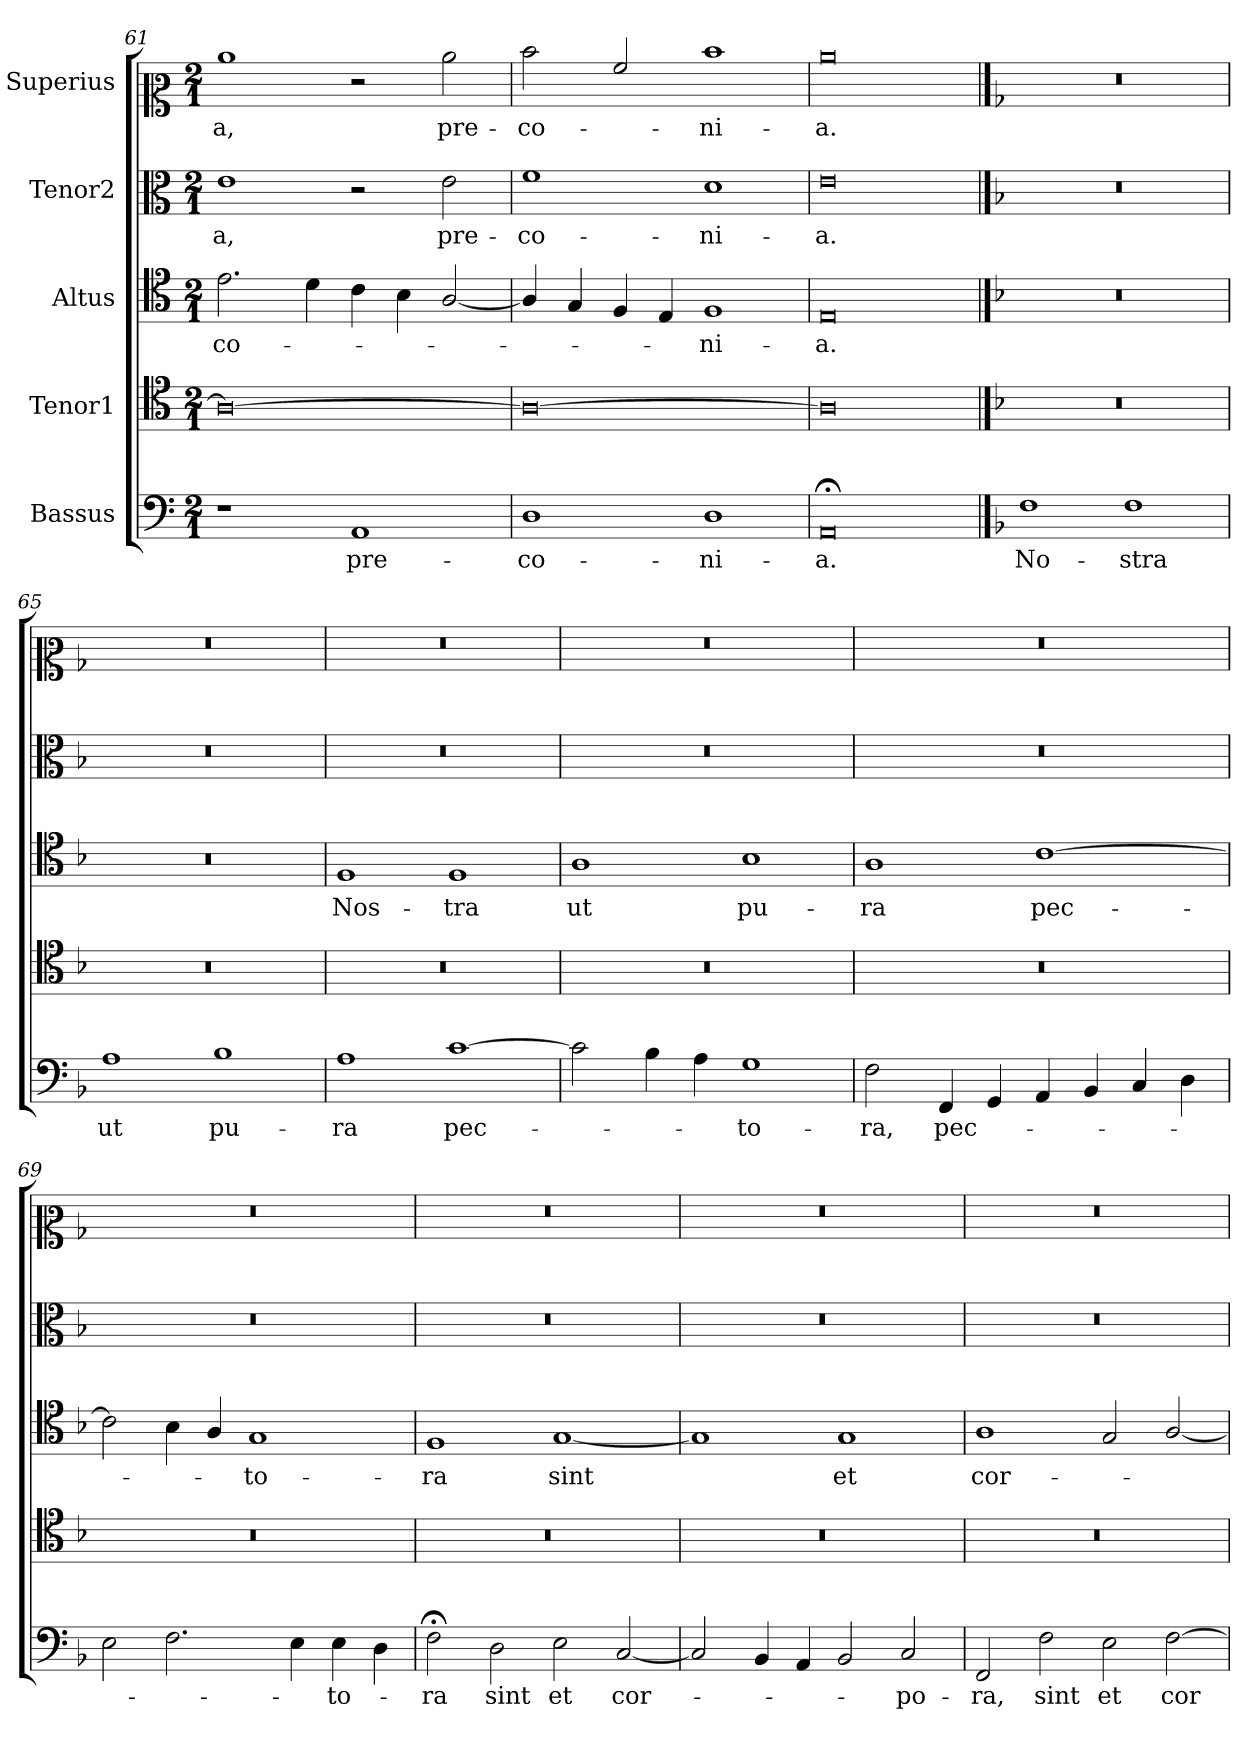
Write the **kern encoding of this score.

**kern	**text	**kern	**kern	**text	**kern	**text	**kern	**text
*part5	*part5	*part4	*part3	*part3	*part2	*part2	*part1	*part1
*staff5	*staff5	*staff4	*staff3	*staff3	*staff2	*staff2	*staff1	*staff1
*I"Bassus	*	*I"Tenor1	*I"Altus	*	*I"Tenor2	*	*I"Superius	*
*clefF4	*	*clefC4	*clefC4	*	*clefC3	*	*clefC2	*
*k[]	*	*k[]	*k[]	*	*k[]	*	*k[]	*
*M2/1	*	*M2/1	*M2/1	*	*M2/1	*	*M2/1	*
=61	=61	=61	=61	=61	=61	=61	=61	=61
1r	.	0A_	2.e\	-co-	1e	-a,	1cc	-a,
.	.	.	4d\	.	.	.	.	.
1AA	pre-	.	4c\	.	2r	.	2r	.
.	.	.	4B\	.	.	.	.	.
.	.	.	[2A/	.	2e\	pre-	2cc\	pre-
=62	=62	=62	=62	=62	=62	=62	=62	=62
1D	-co-	0A_	4A/]	.	1f	-co-	2dd\	-co-
.	.	.	4G/	.	.	.	.	.
.	.	.	4F/	.	.	.	2a/	.
.	.	.	4E/	.	.	.	.	.
1D	-ni-	.	1F	-ni-	1d	-ni-	1dd	-ni-
!!LO:LB:g=z
=63	=63	=63	=63	=63	=63	=63	=63	=63
0AA;<	-a.	0A]	0E	-a.	0e	-a.	0cc	-a.
==64	==64	==64	==64	==64	==64	==64	==64	==64
*k[b-]	*	*k[b-]	*k[b-]	*	*k[b-]	*	*k[b-]	*
!	!	!LO:N:vis=1	!LO:N:vis=1	!	!LO:N:vis=1	!	!LO:N:vis=1	!
1F	No-	0r	0r	.	0r	.	0r	.
1F	-stra	.	.	.	.	.	.	.
=65	=65	=65	=65	=65	=65	=65	=65	=65
!	!	!LO:N:vis=1	!LO:N:vis=1	!	!LO:N:vis=1	!	!LO:N:vis=1	!
1A	ut	0r	0r	.	0r	.	0r	.
1B-	pu-	.	.	.	.	.	.	.
=66	=66	=66	=66	=66	=66	=66	=66	=66
!	!	!LO:N:vis=1	!	!	!LO:N:vis=1	!	!LO:N:vis=1	!
1A	-ra	0r	1F	Nos-	0r	.	0r	.
[1c	pec-	.	1F	-tra	.	.	.	.
=67	=67	=67	=67	=67	=67	=67	=67	=67
!	!	!LO:N:vis=1	!	!	!LO:N:vis=1	!	!LO:N:vis=1	!
2c\]	.	0r	1A	ut	0r	.	0r	.
4B-\	.	.	.	.	.	.	.	.
4A\	.	.	.	.	.	.	.	.
1G	-to-	.	1B-	pu-	.	.	.	.
=68	=68	=68	=68	=68	=68	=68	=68	=68
!	!	!LO:N:vis=1	!	!	!LO:N:vis=1	!	!LO:N:vis=1	!
2F\	-ra,	0r	1A	-ra	0r	.	0r	.
4FF/	pec-	.	.	.	.	.	.	.
4GG/	.	.	.	.	.	.	.	.
4AA/	.	.	[1c	pec-	.	.	.	.
4BB-/	.	.	.	.	.	.	.	.
4C/	.	.	.	.	.	.	.	.
4D\	.	.	.	.	.	.	.	.
=69	=69	=69	=69	=69	=69	=69	=69	=69
!	!	!LO:N:vis=1	!	!	!LO:N:vis=1	!	!LO:N:vis=1	!
2E\	.	0r	2c\]	.	0r	.	0r	.
2.F\	.	.	4B-\	.	.	.	.	.
.	.	.	4A/	.	.	.	.	.
.	.	.	1G	-to-	.	.	.	.
4E\	.	.	.	.	.	.	.	.
4E\	-to-	.	.	.	.	.	.	.
4D\	.	.	.	.	.	.	.	.
=70	=70	=70	=70	=70	=70	=70	=70	=70
!	!	!LO:N:vis=1	!	!	!LO:N:vis=1	!	!LO:N:vis=1	!
2F;<\	-ra	0r	1F	-ra	0r	.	0r	.
2D\	sint	.	.	.	.	.	.	.
2E\	et	.	[1G	sint	.	.	.	.
[2C/	cor-	.	.	.	.	.	.	.
=71	=71	=71	=71	=71	=71	=71	=71	=71
!	!	!LO:N:vis=1	!	!	!LO:N:vis=1	!	!LO:N:vis=1	!
2C/]	.	0r	1G]	.	0r	.	0r	.
4BB-/	.	.	.	.	.	.	.	.
4AA/	.	.	.	.	.	.	.	.
2BB-/	.	.	1G	et	.	.	.	.
2C/	-po-	.	.	.	.	.	.	.
!!LO:LB:g=z
=72	=72	=72	=72	=72	=72	=72	=72	=72
!	!	!LO:N:vis=1	!	!	!LO:N:vis=1	!	!LO:N:vis=1	!
2FF/	-ra,	0r	1A	cor-	0r	.	0r	.
2F\	sint	.	.	.	.	.	.	.
2E\	et	.	2G/	.	.	.	.	.
[2F\	cor-	.	[2A/	.	.	.	.	.
=	=	=	=	=	=	=	=	=
*-	*-	*-	*-	*-	*-	*-	*-	*-
